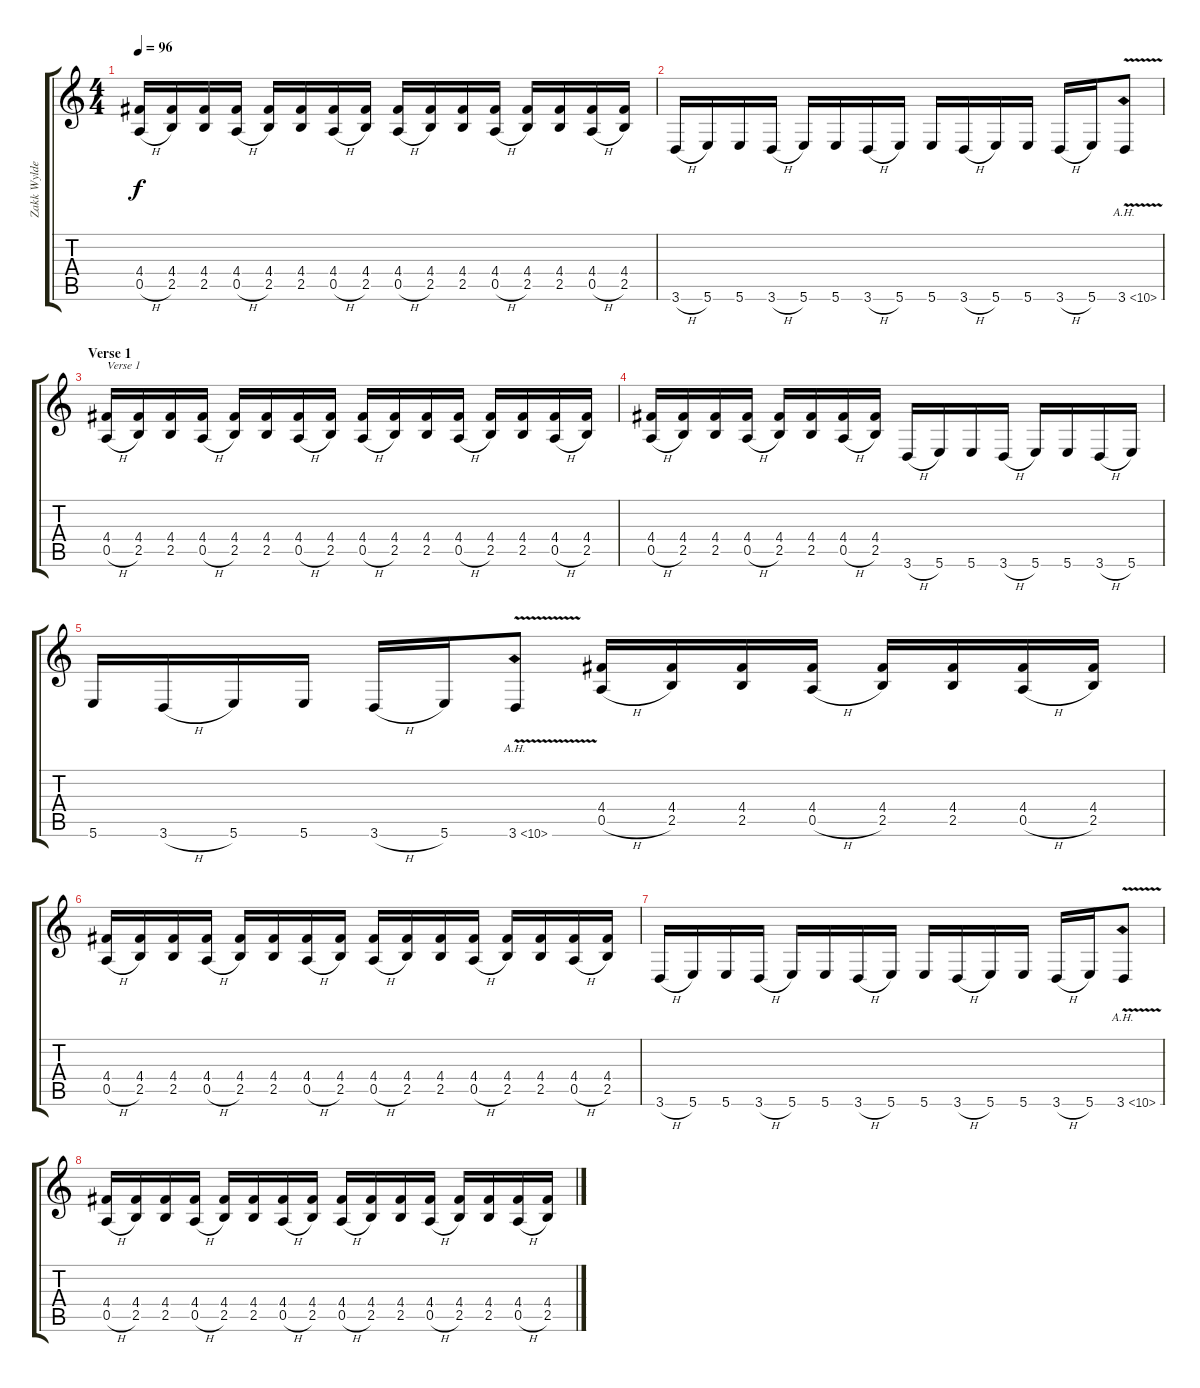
\track ("Zakk Wylde (Lead Guitar)" "Zakk Wylde") {instrument distortionguitar}
\staff {score tabs}
\tuning (E4 B3 G3 D3 A2 B1) {hide}
\ts (4 4)
\tempo 96
\clef g2
\ks c
(4.4 0.5{h}).16{dy f} (4.4 2.5).16 (4.4 2.5).16 (4.4 0.5{h}).16 (4.4 2.5).16 (4.4 2.5).16 (4.4 0.5{h}).16 (4.4 2.5).16 (4.4 0.5{h}).16 (4.4 2.5).16 (4.4 2.5).16 (4.4 0.5{h}).16 (4.4 2.5).16 (4.4 2.5).16 (4.4 0.5{h}).16 (4.4 2.5).16 |
3.6{h}.16 5.6.16 5.6.16 3.6{h}.16 5.6.16 5.6.16 3.6{h}.16 5.6.16 5.6.16 3.6{h}.16 5.6.16 5.6.16 3.6{h}.16 5.6.16 3.6{ah 7 v}.8 |
\section ("" "Verse 1")
(4.4 0.5{h}).16{txt "Verse 1"} (4.4 2.5).16 (4.4 2.5).16 (4.4 0.5{h}).16 (4.4 2.5).16 (4.4 2.5).16 (4.4 0.5{h}).16 (4.4 2.5).16 (4.4 0.5{h}).16 (4.4 2.5).16 (4.4 2.5).16 (4.4 0.5{h}).16 (4.4 2.5).16 (4.4 2.5).16 (4.4 0.5{h}).16 (4.4 2.5).16 |
(4.4 0.5{h}).16 (4.4 2.5).16 (4.4 2.5).16 (4.4 0.5{h}).16 (4.4 2.5).16 (4.4 2.5).16 (4.4 0.5{h}).16 (4.4 2.5).16 3.6{h}.16 5.6.16 5.6.16 3.6{h}.16 5.6.16 5.6.16 3.6{h}.16 5.6.16 |
5.6.16 3.6{h}.16 5.6.16 5.6.16 3.6{h}.16 5.6.16 3.6{ah 7 v}.8 (4.4 0.5{h}).16 (4.4 2.5).16 (4.4 2.5).16 (4.4 0.5{h}).16 (4.4 2.5).16 (4.4 2.5).16 (4.4 0.5{h}).16 (4.4 2.5).16 |
(4.4 0.5{h}).16 (4.4 2.5).16 (4.4 2.5).16 (4.4 0.5{h}).16 (4.4 2.5).16 (4.4 2.5).16 (4.4 0.5{h}).16 (4.4 2.5).16 (4.4 0.5{h}).16 (4.4 2.5).16 (4.4 2.5).16 (4.4 0.5{h}).16 (4.4 2.5).16 (4.4 2.5).16 (4.4 0.5{h}).16 (4.4 2.5).16 |
3.6{h}.16 5.6.16 5.6.16 3.6{h}.16 5.6.16 5.6.16 3.6{h}.16 5.6.16 5.6.16 3.6{h}.16 5.6.16 5.6.16 3.6{h}.16 5.6.16 3.6{ah 7 v}.8 |
(4.4 0.5{h}).16 (4.4 2.5).16 (4.4 2.5).16 (4.4 0.5{h}).16 (4.4 2.5).16 (4.4 2.5).16 (4.4 0.5{h}).16 (4.4 2.5).16 (4.4 0.5{h}).16 (4.4 2.5).16 (4.4 2.5).16 (4.4 0.5{h}).16 (4.4 2.5).16 (4.4 2.5).16 (4.4 0.5{h}).16 (4.4 2.5).16
